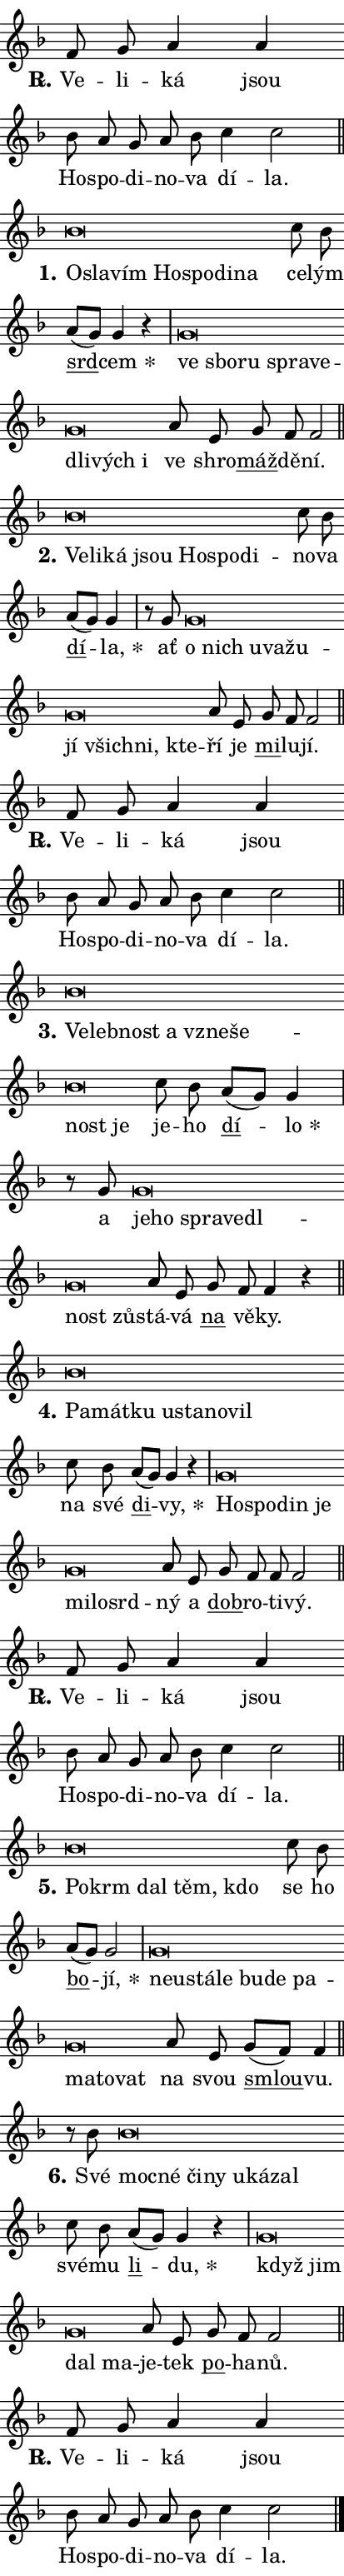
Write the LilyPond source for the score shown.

\version "2.24.0"
\header { tagline = "" }
\paper {
  indent = 0\cm
  top-margin = 0\cm
  right-margin = 0\cm
  bottom-margin = 0\cm
  left-margin = 0\cm
  paper-width = 7\cm
  page-breaking = #ly:one-page-breaking
  system-system-spacing.basic-distance = #11
  score-system-spacing.basic-distance = #11
  ragged-last = ##f
}


%% Author: Thomas Morley
%% https://lists.gnu.org/archive/html/lilypond-user/2020-05/msg00002.html
#(define (line-position grob)
"Returns position of @var[grob} in current system:
   @code{'start}, if at first time-step
   @code{'end}, if at last time-step
   @code{'middle} otherwise
"
  (let* ((col (ly:item-get-column grob))
         (ln (ly:grob-object col 'left-neighbor))
         (rn (ly:grob-object col 'right-neighbor))
         (col-to-check-left (if (ly:grob? ln) ln col))
         (col-to-check-right (if (ly:grob? rn) rn col))
         (break-dir-left
           (and
             (ly:grob-property col-to-check-left 'non-musical #f)
             (ly:item-break-dir col-to-check-left)))
         (break-dir-right
           (and
             (ly:grob-property col-to-check-right 'non-musical #f)
             (ly:item-break-dir col-to-check-right))))
        (cond ((eqv? 1 break-dir-left) 'start)
              ((eqv? -1 break-dir-right) 'end)
              (else 'middle))))

#(define (tranparent-at-line-position vctor)
  (lambda (grob)
  "Relying on @code{line-position} select the relevant enry from @var{vctor}.
Used to determine transparency,"
    (case (line-position grob)
      ((end) (not (vector-ref vctor 0)))
      ((middle) (not (vector-ref vctor 1)))
      ((start) (not (vector-ref vctor 2))))))

noteHeadBreakVisibility =
#(define-music-function (break-visibility)(vector?)
"Makes @code{NoteHead}s transparent relying on @var{break-visibility}"
#{
  \override NoteHead.transparent =
    #(tranparent-at-line-position break-visibility)
#})

#(define delete-ledgers-for-transparent-note-heads
  (lambda (grob)
    "Reads whether a @code{NoteHead} is transparent.
If so this @code{NoteHead} is removed from @code{'note-heads} from
@var{grob}, which is supposed to be @code{LedgerLineSpanner}.
As a result ledgers are not printed for this @code{NoteHead}"
    (let* ((nhds-array (ly:grob-object grob 'note-heads))
           (nhds-list
             (if (ly:grob-array? nhds-array)
                 (ly:grob-array->list nhds-array)
                 '()))
           ;; Relies on the transparent-property being done before
           ;; Staff.LedgerLineSpanner.after-line-breaking is executed.
           ;; This is fragile ...
           (to-keep
             (remove
               (lambda (nhd)
                 (ly:grob-property nhd 'transparent #f))
               nhds-list)))
      ;; TODO find a better method to iterate over grob-arrays, similiar
      ;; to filter/remove etc for lists
      ;; For now rebuilt from scratch
      (set! (ly:grob-object grob 'note-heads)  '())
      (for-each
        (lambda (nhd)
          (ly:pointer-group-interface::add-grob grob 'note-heads nhd))
        to-keep))))

hideNotes = {
  \noteHeadBreakVisibility #begin-of-line-visible
}
unHideNotes = {
  \noteHeadBreakVisibility #all-visible
}

% work-around for resetting accidentals
% https://lilypond.org/doc/v2.23/Documentation/notation/displaying-rhythms#unmetered-music
cadenzaMeasure = {
  \cadenzaOff
  \partial 1024 s1024
  \cadenzaOn
}

#(define-markup-command (accent layout props text) (markup?)
  "Underline accented syllable"
  (interpret-markup layout props
    #{\markup \override #'(offset . 4.3) \underline { #text }#}))

responsum = \markup \concat {
  "R" \hspace #-1.05 \path #0.1 #'((moveto 0 0.07) (lineto 0.9 0.8)) \hspace #0.05 "."
}

\layout {
    \context {
        \Staff
        \remove "Time_signature_engraver"
        \override LedgerLineSpanner.after-line-breaking = #delete-ledgers-for-transparent-note-heads
    }
    \context {
        \Voice {
            \override NoteHead.output-attributes = #'((class . "notehead"))
            \override Hairpin.height = #0.55
        }
    }
    \context {
        \Lyrics {
            \override StanzaNumber.output-attributes = #'((class . "stanzanumber"))
            \override LyricSpace.minimum-distance = #0.9
            \override LyricText.font-name = #"TeX Gyre Schola"
            \override LyricText.font-size = 1
            \override StanzaNumber.font-name = #"TeX Gyre Schola Bold"
            \override StanzaNumber.font-size = 1
        }
    }
}

% magnetic-lyrics.ily
%
%   written by
%     Jean Abou Samra <jean@abou-samra.fr>
%     Werner Lemberg <wl@gnu.org>
%
%   adapted by
%     Jiri Hon <jiri.hon@gmail.com>
%
% Version 2022-Apr-15

% https://www.mail-archive.com/lilypond-user@gnu.org/msg149350.html

#(define (Left_hyphen_pointer_engraver context)
   "Collect syllable-hyphen-syllable occurrences in lyrics and store
them in properties.  This engraver only looks to the left.  For
example, if the lyrics input is @code{foo -- bar}, it does the
following.

@itemize @bullet
@item
Set the @code{text} property of the @code{LyricHyphen} grob between
@q{foo} and @q{bar} to @code{foo}.

@item
Set the @code{left-hyphen} property of the @code{LyricText} grob with
text @q{foo} to the @code{LyricHyphen} grob between @q{foo} and
@q{bar}.
@end itemize

Use this auxiliary engraver in combination with the
@code{lyric-@/text::@/apply-@/magnetic-@/offset!} hook."
   (let ((hyphen #f)
         (text #f))
     (make-engraver
      (acknowledgers
       ((lyric-syllable-interface engraver grob source-engraver)
        (set! text grob)))
      (end-acknowledgers
       ((lyric-hyphen-interface engraver grob source-engraver)
        ;(when (not (grob::has-interface grob 'lyric-space-interface))
          (set! hyphen grob)));)
      ((stop-translation-timestep engraver)
       (when (and text hyphen)
         (ly:grob-set-object! text 'left-hyphen hyphen))
       (set! text #f)
       (set! hyphen #f)))))

#(define (lyric-text::apply-magnetic-offset! grob)
   "If the space between two syllables is less than the value in
property @code{LyricText@/.details@/.squash-threshold}, move the right
syllable to the left so that it gets concatenated with the left
syllable.

Use this function as a hook for
@code{LyricText@/.after-@/line-@/breaking} if the
@code{Left_@/hyphen_@/pointer_@/engraver} is active."
   (let ((hyphen (ly:grob-object grob 'left-hyphen #f)))
     (when hyphen
       (let ((left-text (ly:spanner-bound hyphen LEFT)))
         (when (grob::has-interface left-text 'lyric-syllable-interface)
           (let* ((common (ly:grob-common-refpoint grob left-text X))
                  (this-x-ext (ly:grob-extent grob common X))
                  (left-x-ext
                   (begin
                     ;; Trigger magnetism for left-text.
                     (ly:grob-property left-text 'after-line-breaking)
                     (ly:grob-extent left-text common X)))
                  ;; `delta` is the gap width between two syllables.
                  (delta (- (interval-start this-x-ext)
                            (interval-end left-x-ext)))
                  (details (ly:grob-property grob 'details))
                  (threshold (assoc-get 'squash-threshold details 0.2)))
             (when (< delta threshold)
               (let* (;; We have to manipulate the input text so that
                      ;; ligatures crossing syllable boundaries are not
                      ;; disabled.  For languages based on the Latin
                      ;; script this is essentially a beautification.
                      ;; However, for non-Western scripts it can be a
                      ;; necessity.
                      (lt (ly:grob-property left-text 'text))
                      (rt (ly:grob-property grob 'text))
                      (is-space (grob::has-interface hyphen 'lyric-space-interface))
                      (space (if is-space " " ""))
                      (space-markup (grob-interpret-markup grob " "))
                      (space-size (interval-length (ly:stencil-extent space-markup X)))
                      (extra-delta (if is-space space-size 0))
                      ;; Append new syllable.
                      (ltrt-space (if (and (string? lt) (string? rt))
                                (string-append lt space rt)
                                (make-concat-markup (list lt space rt))))
                      ;; Right-align `ltrt` to the right side.
                      (ltrt-space-markup (grob-interpret-markup
                               grob
                               (make-translate-markup
                                (cons (interval-length this-x-ext) 0)
                                (make-right-align-markup ltrt-space)))))
                 (begin
                   ;; Don't print `left-text`.
                   (ly:grob-set-property! left-text 'stencil #f)
                   ;; Set text and stencil (which holds all collected
                   ;; syllables so far) and shift it to the left.
                   (ly:grob-set-property! grob 'text ltrt-space)
                   (ly:grob-set-property! grob 'stencil ltrt-space-markup)
                   (ly:grob-translate-axis! grob (- (- delta extra-delta)) X))))))))))


#(define (lyric-hyphen::displace-bounds-first grob)
   ;; Make very sure this callback isn't triggered too early.
   (let ((left (ly:spanner-bound grob LEFT))
         (right (ly:spanner-bound grob RIGHT)))
     (ly:grob-property left 'after-line-breaking)
     (ly:grob-property right 'after-line-breaking)
     (ly:lyric-hyphen::print grob)))

squashThreshold = #0.4

\layout {
  \context {
    \Lyrics
    \consists #Left_hyphen_pointer_engraver
    \override LyricText.after-line-breaking =
      #lyric-text::apply-magnetic-offset!
    \override LyricHyphen.stencil = #lyric-hyphen::displace-bounds-first
    \override LyricText.details.squash-threshold = \squashThreshold
    \override LyricHyphen.minimum-distance = 0
    \override LyricHyphen.minimum-length = \squashThreshold
  }
}

squash = \override LyricText.details.squash-threshold = 9999
unSquash = \override LyricText.details.squash-threshold = \squashThreshold

left = \override LyricText.self-alignment-X = #LEFT
unLeft = \revert LyricText.self-alignment-X

starOffset = #(lambda (grob) 
                (let ((x_offset (ly:self-alignment-interface::aligned-on-x-parent grob)))
                  (if (= x_offset 0) 0 (+ x_offset 1.2))))

star = #(define-music-function (syllable)(string?)
"Append star separator at the end of a syllable"
#{
  \once \override LyricText.X-offset = #starOffset
  \lyricmode { \markup {
    #syllable
    \override #'((font-name . "TeX Gyre Schola Bold")) \hspace #0.2 \lower #0.65 \larger "*"
  } }
#})

starAccent = #(define-music-function (syllable)(string?)
"Append star separator at the end of a syllable and make accent"
#{
  \once \override LyricText.X-offset = #starOffset
  \lyricmode { \markup {
    \accent #syllable
    \override #'((font-name . "TeX Gyre Schola Bold")) \hspace #0.2 \lower #0.65 \larger "*"
  } }
#})

breath = #(define-music-function (syllable)(string?)
"Append breathing indicator at the end of a syllable"
#{
  \lyricmode { \markup { #syllable "+" } }
#})

optionalBreath = #(define-music-function (syllable)(string?)
"Append optional breathing indicator at the end of a syllable"
#{
  \lyricmode { \markup { #syllable "(+)" } }
#})


\score {
    <<
        \new Voice = "melody" { \cadenzaOn \key f \major \relative { f'8 g a4 a \bar "" bes8 a g a bes \bar "" c4 c2 \cadenzaMeasure \bar "||" \break } }
        \new Lyrics \lyricsto "melody" { \lyricmode { \set stanza = \responsum
Ve -- li -- ká jsou Ho -- spo -- di -- no -- va dí -- la. } }
    >>
    \layout {}
}

\score {
    <<
        \new Voice = "melody" { \cadenzaOn \key f \major \relative { bes'\breve*1/16 \hideNotes \breve*1/16 \bar "" \breve*1/16 \bar "" \breve*1/16 \bar "" \breve*1/16 \bar "" \breve*1/16 \breve*1/16 \bar "" \unHideNotes c8 bes \bar "" a[( g)] g4 r \cadenzaMeasure \bar "|" g\breve*1/16 \hideNotes \breve*1/16 \bar "" \breve*1/16 \bar "" \breve*1/16 \bar "" \breve*1/16 \bar "" \breve*1/16 \bar "" \breve*1/16 \breve*1/16 \bar "" \unHideNotes a8 e \bar "" g f f2 \cadenzaMeasure \bar "||" \break } }
        \new Lyrics \lyricsto "melody" { \lyricmode { \set stanza = "1."
\left O -- \squash sla -- vím Ho -- spo -- di -- na \unLeft \unSquash ce -- lým \markup \accent srd -- \star cem \left ve \squash sbo -- ru spra -- ve -- dli -- vých i \unLeft \unSquash ve shro -- \markup \accent máž -- dě -- ní. } }
    >>
    \layout {}
}

\score {
    <<
        \new Voice = "melody" { \cadenzaOn \key f \major \relative { bes'\breve*1/16 \hideNotes \breve*1/16 \bar "" \breve*1/16 \bar "" \breve*1/16 \bar "" \breve*1/16 \bar "" \breve*1/16 \breve*1/16 \bar "" \unHideNotes c8 bes \bar "" a[( g)] g4 \cadenzaMeasure \bar "|" r8 g8 g\breve*1/16 \hideNotes \breve*1/16 \bar "" \breve*1/16 \bar "" \breve*1/16 \bar "" \breve*1/16 \bar "" \breve*1/16 \bar "" \breve*1/16 \bar "" \breve*1/16 \breve*1/16 \bar "" \unHideNotes a8 e \bar "" g f f2 \cadenzaMeasure \bar "||" \break } }
        \new Lyrics \lyricsto "melody" { \lyricmode { \set stanza = "2."
\left Ve -- \squash li -- ká jsou Ho -- spo -- di -- \unLeft \unSquash no -- va \markup \accent dí -- \star la, ať \left o \squash nich u -- va -- žu -- jí všich -- ni, kte -- \unLeft \unSquash ří je \markup \accent mi -- lu -- jí. } }
    >>
    \layout {}
}

\score {
    <<
        \new Voice = "melody" { \cadenzaOn \key f \major \relative { f'8 g a4 a \bar "" bes8 a g a bes \bar "" c4 c2 \cadenzaMeasure \bar "||" \break } }
        \new Lyrics \lyricsto "melody" { \lyricmode { \set stanza = \responsum
Ve -- li -- ká jsou Ho -- spo -- di -- no -- va dí -- la. } }
    >>
    \layout {}
}

\score {
    <<
        \new Voice = "melody" { \cadenzaOn \key f \major \relative { bes'\breve*1/16 \hideNotes \breve*1/16 \bar "" \breve*1/16 \bar "" \breve*1/16 \bar "" \breve*1/16 \bar "" \breve*1/16 \bar "" \breve*1/16 \breve*1/16 \bar "" \unHideNotes c8 bes \bar "" a[( g)] g4 \cadenzaMeasure \bar "|" r8 g8 g\breve*1/16 \hideNotes \breve*1/16 \bar "" \breve*1/16 \bar "" \breve*1/16 \bar "" \breve*1/16 \bar "" \breve*1/16 \breve*1/16 \bar "" \unHideNotes a8 e \bar "" g f f4 r \cadenzaMeasure \bar "||" \break } }
        \new Lyrics \lyricsto "melody" { \lyricmode { \set stanza = "3."
\left Ve -- \squash leb -- nost a vzne -- še -- nost je \unLeft \unSquash je -- ho \markup \accent dí -- \star lo a \left je -- \squash ho spra -- ve -- dl -- nost zů -- \unLeft \unSquash stá -- vá \markup \accent na vě -- ky. } }
    >>
    \layout {}
}

\score {
    <<
        \new Voice = "melody" { \cadenzaOn \key f \major \relative { bes'\breve*1/16 \hideNotes \breve*1/16 \bar "" \breve*1/16 \bar "" \breve*1/16 \bar "" \breve*1/16 \bar "" \breve*1/16 \breve*1/16 \bar "" \unHideNotes c8 bes \bar "" a[( g)] g4 r \cadenzaMeasure \bar "|" g\breve*1/16 \hideNotes \breve*1/16 \bar "" \breve*1/16 \bar "" \breve*1/16 \bar "" \breve*1/16 \bar "" \breve*1/16 \breve*1/16 \bar "" \unHideNotes a8 e \bar "" g f f f2 \cadenzaMeasure \bar "||" \break } }
        \new Lyrics \lyricsto "melody" { \lyricmode { \set stanza = "4."
\left Pa -- \squash mát -- ku u -- sta -- no -- vil \unLeft \unSquash na své \markup \accent di -- \star vy, \left Ho -- \squash spo -- din je mi -- lo -- srd -- \unLeft \unSquash ný a \markup \accent dob -- ro -- ti -- vý. } }
    >>
    \layout {}
}

\score {
    <<
        \new Voice = "melody" { \cadenzaOn \key f \major \relative { f'8 g a4 a \bar "" bes8 a g a bes \bar "" c4 c2 \cadenzaMeasure \bar "||" \break } }
        \new Lyrics \lyricsto "melody" { \lyricmode { \set stanza = \responsum
Ve -- li -- ká jsou Ho -- spo -- di -- no -- va dí -- la. } }
    >>
    \layout {}
}

\score {
    <<
        \new Voice = "melody" { \cadenzaOn \key f \major \relative { bes'\breve*1/16 \hideNotes \breve*1/16 \bar "" \breve*1/16 \bar "" \breve*1/16 \breve*1/16 \bar "" \unHideNotes c8 bes \bar "" a[( g)] g2 \cadenzaMeasure \bar "|" g\breve*1/16 \hideNotes \breve*1/16 \bar "" \breve*1/16 \bar "" \breve*1/16 \bar "" \breve*1/16 \bar "" \breve*1/16 \bar "" \breve*1/16 \bar "" \breve*1/16 \bar "" \breve*1/16 \breve*1/16 \bar "" \unHideNotes a8 e \bar "" g[( f)] f4 \cadenzaMeasure \bar "||" \break } }
        \new Lyrics \lyricsto "melody" { \lyricmode { \set stanza = "5."
\left Po -- \squash krm dal těm, kdo \unLeft \unSquash se ho \markup \accent bo -- \star jí, \left ne -- \squash u -- stá -- le bu -- de pa -- ma -- to -- vat \unLeft \unSquash na svou \markup \accent smlou -- vu. } }
    >>
    \layout {}
}

\score {
    <<
        \new Voice = "melody" { \cadenzaOn \key f \major \relative { r8 bes'8 bes\breve*1/16 \hideNotes \breve*1/16 \bar "" \breve*1/16 \bar "" \breve*1/16 \bar "" \breve*1/16 \bar "" \breve*1/16 \breve*1/16 \bar "" \unHideNotes c8 bes \bar "" a[( g)] g4 r \cadenzaMeasure \bar "|" g\breve*1/16 \hideNotes \breve*1/16 \bar "" \breve*1/16 \breve*1/16 \bar "" \unHideNotes a8 e \bar "" g f f2 \cadenzaMeasure \bar "||" \break } }
        \new Lyrics \lyricsto "melody" { \lyricmode { \set stanza = "6."
Své \left moc -- \squash né či -- ny u -- ká -- zal \unLeft \unSquash své -- mu \markup \accent li -- \star du, \left když \squash jim dal ma -- \unLeft \unSquash je -- tek \markup \accent po -- ha -- nů. } }
    >>
    \layout {}
}

\score {
    <<
        \new Voice = "melody" { \cadenzaOn \key f \major \relative { f'8 g a4 a \bar "" bes8 a g a bes \bar "" c4 c2 \cadenzaMeasure \bar "||" \break } \bar "|." }
        \new Lyrics \lyricsto "melody" { \lyricmode { \set stanza = \responsum
Ve -- li -- ká jsou Ho -- spo -- di -- no -- va dí -- la. } }
    >>
    \layout {}
}
